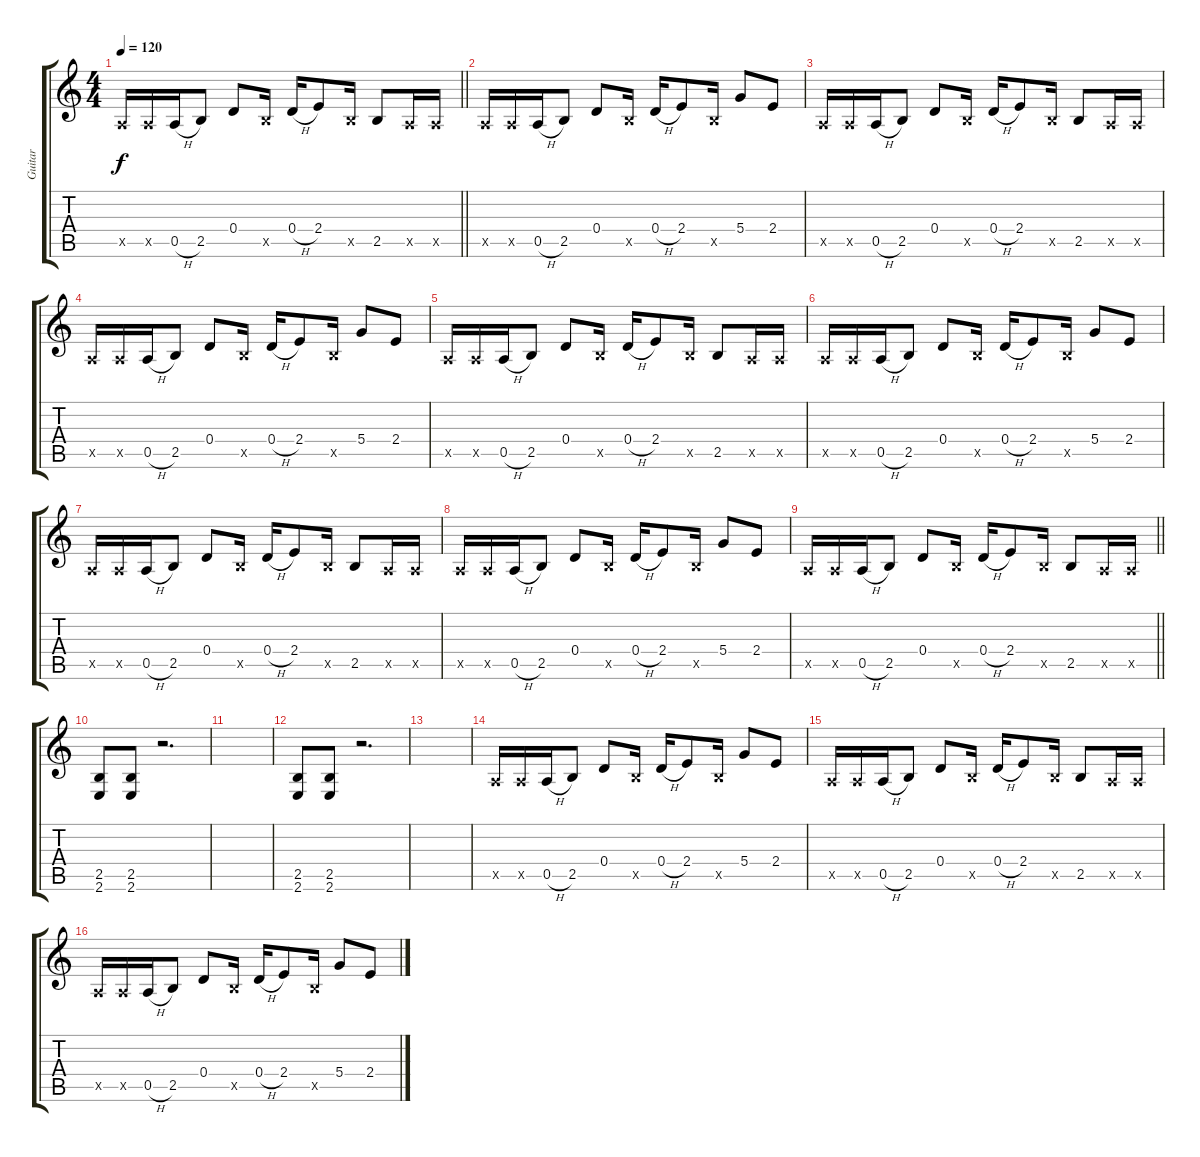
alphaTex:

\track ("Guitar" "Guitar") {instrument overdrivenguitar}
\staff {score tabs}
\tuning (E4 B3 G3 D3 A2 D2) {hide}
\ts (4 4)
\tempo 120
\clef g2
\barLineRight lightlight
\ks c
0.5{x}.16{dy f} 0.5{x}.16 0.5{h}.16 2.5.8 0.4.8 2.5{x}.16 0.4{h}.16 2.4.8 2.5{x}.16 2.5.8 0.5{x}.16 0.5{x}.16 |
0.5{x}.16 0.5{x}.16 0.5{h}.16 2.5.8 0.4.8 2.5{x}.16 0.4{h}.16 2.4.8 2.5{x}.16 5.4.8 2.4.8 |
0.5{x}.16 0.5{x}.16 0.5{h}.16 2.5.8 0.4.8 2.5{x}.16 0.4{h}.16 2.4.8 2.5{x}.16 2.5.8 0.5{x}.16 0.5{x}.16 |
0.5{x}.16 0.5{x}.16 0.5{h}.16 2.5.8 0.4.8 2.5{x}.16 0.4{h}.16 2.4.8 2.5{x}.16 5.4.8 2.4.8 |
0.5{x}.16 0.5{x}.16 0.5{h}.16 2.5.8 0.4.8 2.5{x}.16 0.4{h}.16 2.4.8 2.5{x}.16 2.5.8 0.5{x}.16 0.5{x}.16 |
0.5{x}.16 0.5{x}.16 0.5{h}.16 2.5.8 0.4.8 2.5{x}.16 0.4{h}.16 2.4.8 2.5{x}.16 5.4.8 2.4.8 |
0.5{x}.16 0.5{x}.16 0.5{h}.16 2.5.8 0.4.8 2.5{x}.16 0.4{h}.16 2.4.8 2.5{x}.16 2.5.8 0.5{x}.16 0.5{x}.16 |
0.5{x}.16 0.5{x}.16 0.5{h}.16 2.5.8 0.4.8 2.5{x}.16 0.4{h}.16 2.4.8 2.5{x}.16 5.4.8 2.4.8 |
\barLineRight lightlight
0.5{x}.16 0.5{x}.16 0.5{h}.16 2.5.8 0.4.8 2.5{x}.16 0.4{h}.16 2.4.8 2.5{x}.16 2.5.8 0.5{x}.16 0.5{x}.16 |
(2.5 2.6).8 (2.5 2.6).8 r.2{d} |
|
(2.5 2.6).8 (2.5 2.6).8 r.2{d} |
|
0.5{x}.16 0.5{x}.16 0.5{h}.16 2.5.8 0.4.8 2.5{x}.16 0.4{h}.16 2.4.8 2.5{x}.16 5.4.8 2.4.8 |
0.5{x}.16 0.5{x}.16 0.5{h}.16 2.5.8 0.4.8 2.5{x}.16 0.4{h}.16 2.4.8 2.5{x}.16 2.5.8 0.5{x}.16 0.5{x}.16 |
0.5{x}.16 0.5{x}.16 0.5{h}.16 2.5.8 0.4.8 2.5{x}.16 0.4{h}.16 2.4.8 2.5{x}.16 5.4.8 2.4.8
